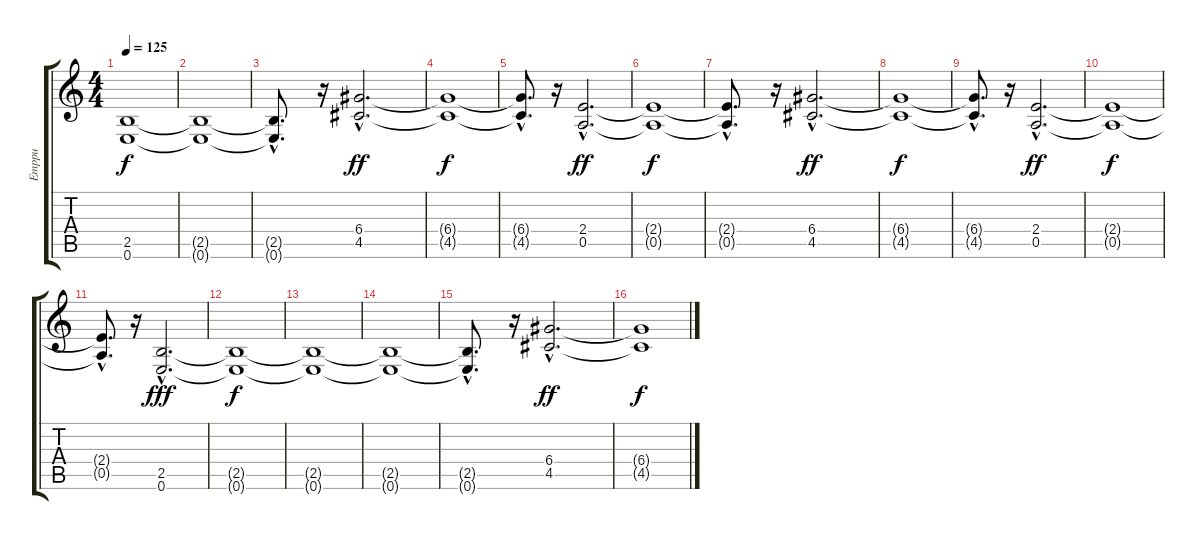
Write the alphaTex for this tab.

\track ("Emppu" "Emppu") {instrument distortionguitar}
\staff {score tabs}
\tuning (E4 B3 G3 D3 A2 E2) {hide}
\ts (4 4)
\tempo 125
\clef g2
\ks c
(2.5{t} 0.6{t}).1{dy f} |
(2.5{t} 0.6{t}).1 |
(2.5{hac t} 0.6{hac t}).8{d} r.16 (6.4{hac} 4.5{hac}).2{d dy ff} |
(6.4{t} 4.5{t}).1{dy f} |
(6.4{hac t} 4.5{hac t}).8{d} r.16 (2.4{hac} 0.5{hac}).2{d dy ff} |
(2.4{t} 0.5{t}).1{dy f} |
(2.4{hac t} 0.5{hac t}).8{d} r.16 (6.4{hac} 4.5{hac}).2{d dy ff} |
(6.4{t} 4.5{t}).1{dy f} |
(6.4{hac t} 4.5{hac t}).8{d} r.16 (2.4{hac} 0.5{hac}).2{d dy ff} |
(2.4{t} 0.5{t}).1{dy f} |
(2.4{hac t} 0.5{hac t}).8{d} r.16 (2.5{hac} 0.6{hac}).2{d dy fff} |
(2.5{t} 0.6{t}).1{dy f} |
(2.5{t} 0.6{t}).1 |
(2.5{t} 0.6{t}).1 |
(2.5{hac t} 0.6{hac t}).8{d} r.16 (6.4{hac} 4.5{hac}).2{d dy ff} |
(6.4{t} 4.5{t}).1{dy f}
